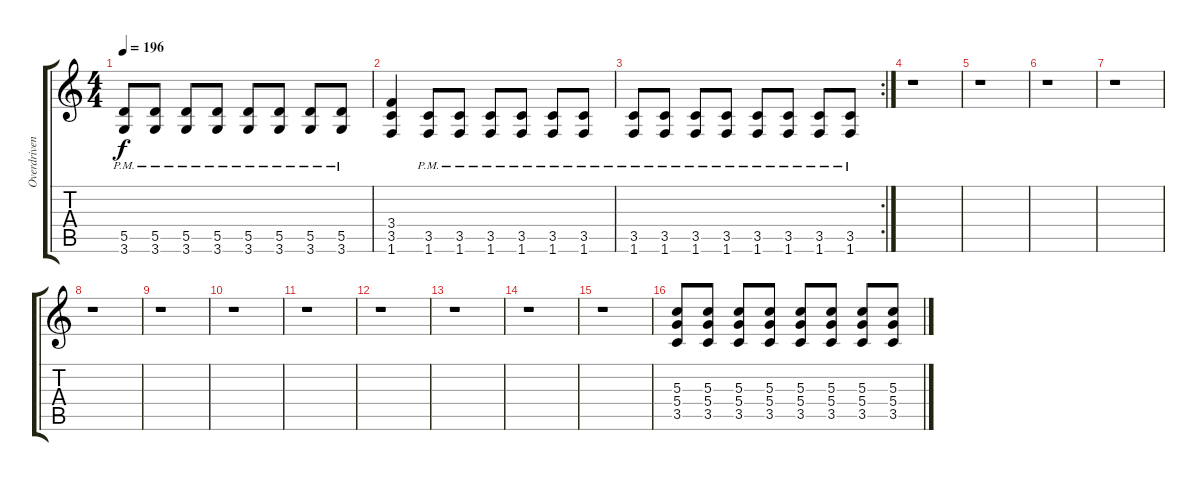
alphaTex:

\track ("Overdriven" "Overdriven") {instrument overdrivenguitar}
\staff {score tabs}
\tuning (E4 B3 G3 D3 A2 E2) {hide}
\ts (4 4)
\tempo 196
\clef g2
\ks c
(5.5{pm} 3.6{pm}).8{dy f} (5.5{pm} 3.6{pm}).8 (5.5{pm} 3.6{pm}).8 (5.5{pm} 3.6{pm}).8 (5.5{pm} 3.6{pm}).8 (5.5{pm} 3.6{pm}).8 (5.5{pm} 3.6{pm}).8 (5.5{pm} 3.6{pm}).8 |
(3.4 3.5 1.6).4 (3.5{pm} 1.6{pm}).8 (3.5{pm} 1.6{pm}).8 (3.5{pm} 1.6{pm}).8 (3.5{pm} 1.6{pm}).8 (3.5{pm} 1.6{pm}).8 (3.5{pm} 1.6{pm}).8 |
\rc 2
(3.5{pm} 1.6{pm}).8 (3.5{pm} 1.6{pm}).8 (3.5{pm} 1.6{pm}).8 (3.5{pm} 1.6{pm}).8 (3.5{pm} 1.6{pm}).8 (3.5{pm} 1.6{pm}).8 (3.5{pm} 1.6{pm}).8 (3.5{pm} 1.6{pm}).8 |
r.1 |
r.1 |
r.1 |
r.1 |
r.1 |
r.1 |
r.1 |
r.1 |
r.1 |
r.1 |
r.1 |
r.1 |
(5.3 5.4 3.5).8 (5.3 5.4 3.5).8 (5.3 5.4 3.5).8 (5.3 5.4 3.5).8 (5.3 5.4 3.5).8 (5.3 5.4 3.5).8 (5.3 5.4 3.5).8 (5.3 5.4 3.5).8
